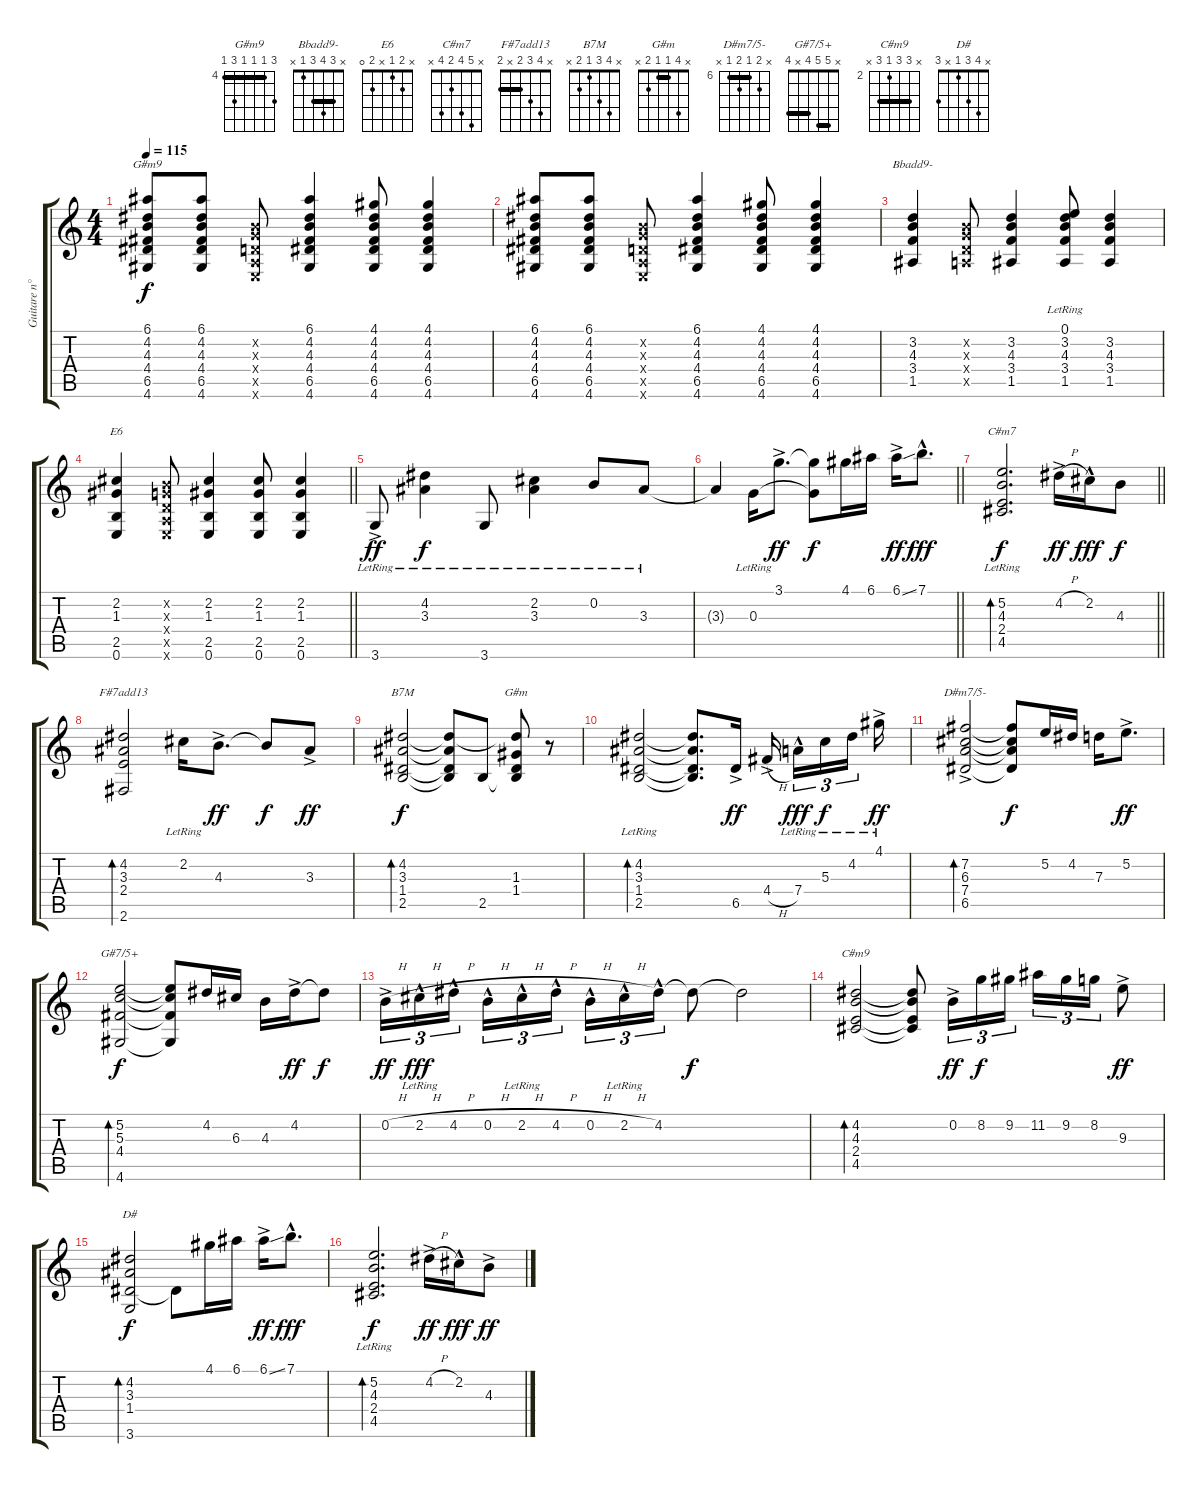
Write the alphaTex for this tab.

\track ("Guitare n°2 (doublée)" "Guitare n°") {instrument acousticguitarsteel}
\staff {score tabs}
\tuning (E4 B3 G3 D3 A2 E2) {hide}
\chord ("G#m9" 6 4 4 4 6 4) {firstfret 4 barre 4}
\chord ("Bbadd9-" x 3 4 3 1 x) {barre 3}
\chord ("E6" x 2 1 x 2 0)
\chord ("C#m7" x 5 4 2 4 x)
\chord ("F#7add13" x 4 3 2 x 2) {barre 2}
\chord ("B7M" x 4 3 1 2 x)
\chord ("G#m" x 4 1 1 2 x) {barre 1}
\chord ("D#m7/5-" x 7 6 7 6 x) {firstfret 6 barre 6}
\chord ("G#7/5+" x 5 5 4 x 4) {barre (4 5)}
\chord ("C#m9" x 4 4 2 4 x) {firstfret 2 barre 4}
\chord ("D#" x 4 3 1 x 3)
\ts (4 4)
\tempo 115
\clef g2
\ks c
(6.1 4.2 4.3 4.4 6.5 4.6).8{ch "G#m9" dy f} (6.1 4.2 4.3 4.4 6.5 4.6).8 (0.2{x} 0.3{x} 0.4{x} 0.5{x} 0.6{x}).8 (6.1 4.2 4.3 4.4 6.5 4.6).4 (4.1 4.2 4.3 4.4 6.5 4.6).8 (4.1 4.2 4.3 4.4 6.5 4.6).4 |
(6.1 4.2 4.3 4.4 6.5 4.6).8 (6.1 4.2 4.3 4.4 6.5 4.6).8 (0.2{x} 0.3{x} 0.4{x} 0.5{x} 0.6{x}).8 (6.1 4.2 4.3 4.4 6.5 4.6).4 (4.1 4.2 4.3 4.4 6.5 4.6).8 (4.1 4.2 4.3 4.4 6.5 4.6).4 |
(3.2 4.3 3.4 1.5).4{ch "Bbadd9-"} (0.2{x} 0.3{x} 0.4{x} 0.5{x}).8 (3.2 4.3 3.4 1.5).4 (0.1{lr} 3.2 4.3 3.4 1.5).8 (3.2 4.3 3.4 1.5).4 |
\barLineRight lightlight
(2.2 1.3 2.5 0.6).4{ch "E6"} (0.2{x} 0.3{x} 0.4{x} 0.5{x} 0.6{x}).8 (2.2 1.3 2.5 0.6).4 (2.2 1.3 2.5 0.6).8 (2.2 1.3 2.5 0.6).4 |
3.6{ac lr}.8{dy ff} (4.2{lr} 3.3{lr}).4{dy f} 3.6{lr}.8 (2.2{lr} 3.3{lr}).4 0.2{lr}.8 3.3{lr}.8 |
\barLineRight lightlight
3.3{t}.4 0.3{lr}.16 3.1{ac}.8{d dy ff} (3.1{t} 0.3{t}).8{dy f} 4.1.16 6.1.16 6.1{ss ac}.16{dy ff} 7.1{hac}.8{d dy fff} |
\barLineRight lightlight
(5.2 4.3 2.4 4.5{lr}).2{d bd 480 ch "C#m7" dy f} 4.2{h ac}.16{dy ff} 2.2{hac}.16{dy fff} 4.3.8{dy f} |
(4.2 3.3 2.4 2.6).2{bd 480 ch "F#7add13"} 2.2{lr}.16 4.3{ac}.8{d dy ff} 4.3{t}.8{dy f} 3.3{ac}.8{dy ff} |
(4.2 3.3 1.4 2.5).2{bd 480 ch "B7M" dy f} (4.2{t} 3.3{t} 1.4{t} 2.5{t}).8 2.5.8 (4.2{t} 1.3 1.4 2.5{t}).8{ch "G#m"} r.8 |
(4.2 3.3 1.4 2.5{lr}).2{bd 480} (4.2{t} 3.3{t} 1.4{t} 2.5{t}).8{d} 6.5{ac}.16{dy ff} 4.4{h ac}.16{beam splitsecondary} 7.4{hac lr}.16{tu (3 2) dy fff} 5.3{lr}.16{tu (3 2) dy f} 4.2{lr}.16{tu (3 2) beam splitsecondary} 4.1{ac lr}.16{dy ff} |
(7.2{ac} 6.3 7.4 6.5).2{bd 480 ch "D#m7/5-"} (7.2{t} 6.3{t} 7.4{t} 6.5{t}).8{dy f} 5.2.16 4.2.16 7.3.16 5.2{ac}.8{d dy ff} |
(5.2 5.3 4.4 4.6).2{bd 480 ch "G#7/5+" dy f} (5.2{t} 5.3{t} 4.4{t} 4.6{t}).8 4.2.16 6.3.16 4.3.16 4.2{ac}.16{dy ff} 4.2{t}.8{dy f} |
0.2{h ac}.16{tu (3 2) dy ff} 2.2{h hac lr}.16{tu (3 2) dy fff} 4.2{h hac}.16{tu (3 2) beam splitsecondary} 0.2{h hac}.16{tu (3 2)} 2.2{h hac lr}.16{tu (3 2)} 4.2{h hac}.16{tu (3 2)} 0.2{h hac}.16{tu (3 2)} 2.2{h hac lr}.16{tu (3 2)} 4.2{hac}.16{tu (3 2)} 4.2{t}.8{dy f} 4.2{t}.2 |
(4.2 4.3 2.4 4.5).2{bd 480 ch "C#m9"} (4.2{t} 4.3{t} 2.4{t} 4.5{t}).8 0.2{ac}.16{tu (3 2) dy ff} 8.2.16{tu (3 2) dy f} 9.2.16{tu (3 2)} 11.2.16{tu (3 2)} 9.2.16{tu (3 2)} 8.2.16{tu (3 2)} 9.3{ac}.8{dy ff} |
(4.2 3.3 1.4 3.6).2{bd 480 ch "D#" dy f} 1.4{t}.8 4.1.16 6.1.16 6.1{ss ac}.16{dy ff} 7.1{hac}.8{d dy fff} |
(5.2 4.3 2.4 4.5{lr}).2{d bd 480 dy f} 4.2{h ac}.16{dy ff} 2.2{hac}.16{dy fff} 4.3{ac}.8{dy ff}
